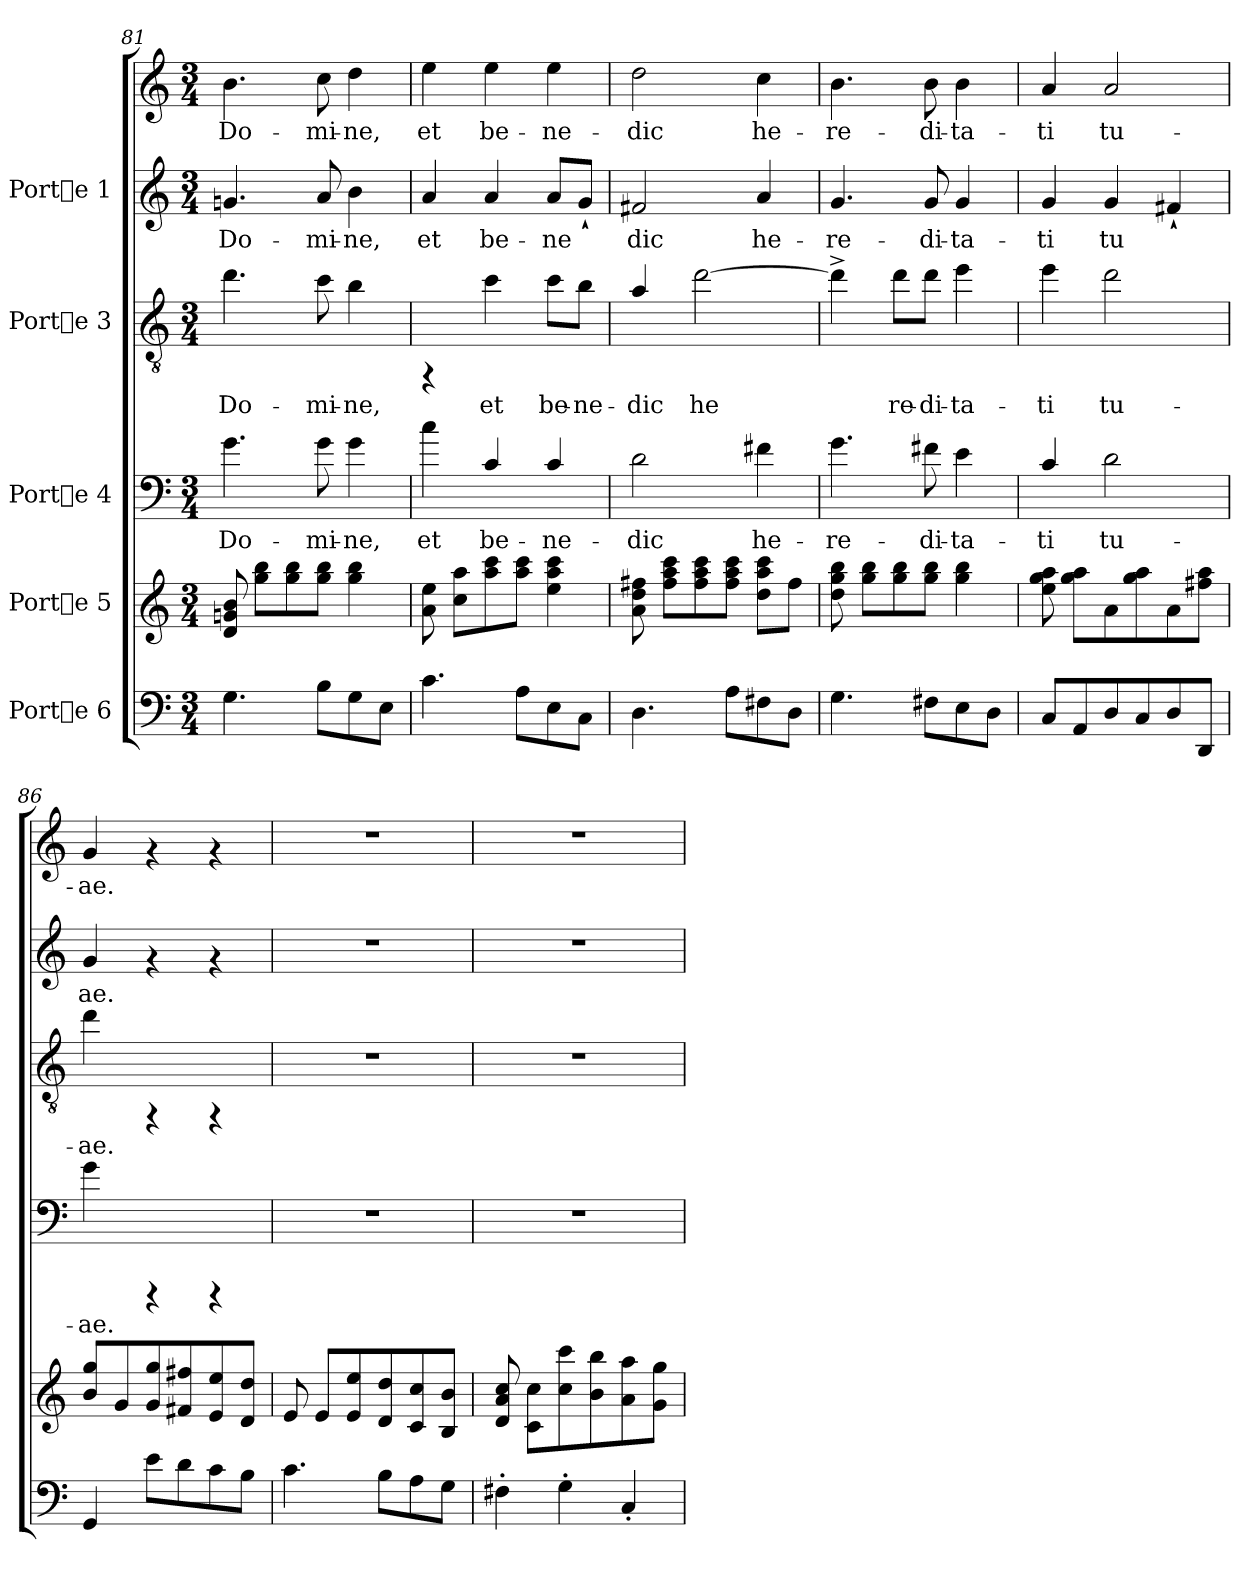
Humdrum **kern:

**kern	**kern	**kern	**text	**kern	**text	**kern	**text	**kern	**text
*part5	*part4	*part3	*part3	*part2	*part2	*part1	*part1	*part1	*part1
*staff6	*staff5	*staff4	*staff4	*staff3	*staff3	*staff2	*staff2	*staff1	*staff1
*I"Porte 6	*I"Porte 5	*I"Porte 4	*	*I"Porte 3	*	*I"Porte 1	*	*	*
*clefF4	*clefG2	*clefF4	*	*clefGv2	*	*clefG2	*	*clefG2	*
*	*	*ITrd7c12	*	*ITrd7c12	*	*	*	*	*
*M3/4	*M3/4	*M3/4	*	*M3/4	*	*M3/4	*	*M3/4	*
=81	=81	=81	=81	=81	=81	=81	=81	=81	=81
!	!	!	!LO:LY:b	!	!LO:LY:b	!	!LO:LY:b	!	!LO:LY:b
4.G\	8b/ 8gn/ 8d/	4.G\	Do-	4.d\	Do-	4.gn/	Do-	4.b\	Do-
.	8bb\ 8gg\L	.	.	.	.	.	.	.	.
.	8bb\ 8gg\	.	.	.	.	.	.	.	.
!	!	!	!LO:LY:b	!	!LO:LY:b	!	!LO:LY:b	!	!LO:LY:b
8B\L	8bb\ 8gg\J	8G\	-mi-	8c\	-mi-	8a/	-mi-	8cc\	-mi-
!	!	!	!LO:LY:b	!	!LO:LY:b	!	!LO:LY:b	!	!LO:LY:b
8G\	4bb\ 4gg\	4G\	-ne,	4B\	-ne,	4b\	-ne,	4dd\	-ne,
8E\J	.	.	.	.	.	.	.	.	.
=82	=82	=82	=82	=82	=82	=82	=82	=82	=82
!	!	!	!LO:LY:b	!	!	!	!LO:LY:b	!	!LO:LY:b
4.c\	8ee\ 8a\	4c\	et	4rFF	.	4a/	-et	4ee\	et
.	8aa\ 8cc\L	.	.	.	.	.	.	.	.
!	!	!	!LO:LY:b	!	!LO:LY:b	!	!LO:LY:b	!	!LO:LY:b
.	8ccc\ 8aa\	4C/	be-	4c\	et	4a/	be-	4ee\	be-
8A\L	8ccc\ 8aa\J	.	.	.	.	.	.	.	.
!	!	!	!LO:LY:b	!	!LO:LY:b	!	!LO:LY:b	!	!LO:LY:b
8E\	4ccc\ 4aa\ 4ee\	4C/	-ne-	8c\L	be-	8a/L	-ne-	4ee\	-ne-
!	!	!	!	!	!LO:LY:b	!	!LO:LY:b	!	!
8C\J	.	.	.	8B\J	-ne-	8g`</J	--	.	.
=83	=83	=83	=83	=83	=83	=83	=83	=83	=83
!	!	!	!LO:LY:b	!	!LO:LY:b	!	!LO:LY:b	!	!LO:LY:b
4.D\	8ff#X\ 8dd\ 8a\	2D\	-dic	4A/	-dic	2f#X/	-dic	2dd\	-dic
.	8ccc\ 8aa\ 8ff#\L	.	.	.	.	.	.	.	.
!	!	!	!	!	!LO:LY:b	!	!	!	!
.	8ccc\ 8aa\ 8ff#\	.	.	[>2d\	he-	.	.	.	.
8A\L	8ccc\ 8aa\ 8ff#\J	.	.	.	.	.	.	.	.
!	!	!	!LO:LY:b	!	!	!	!LO:LY:b	!	!LO:LY:b
8F#X\	8ccc\ 8aa\ 8dd\L	4F#X\	he-	.	.	4a/	he-	4cc\	he-
8D\J	8ff#\J	.	.	.	.	.	.	.	.
=84	=84	=84	=84	=84	=84	=84	=84	=84	=84
!	!	!	!LO:LY:b	!	!LO:LY:b	!	!LO:LY:b	!	!LO:LY:b
4.G\	8bb\ 8gg\ 8dd\	4.G\	-re-	4d^>\]	-	4.g/	-re-	4.b\	-re-
.	8bb\ 8gg\L	.	.	.	.	.	.	.	.
!	!	!	!	!	!LO:LY:b	!	!	!	!
.	8bb\ 8gg\	.	.	8d\L	re-	.	.	.	.
!	!	!	!LO:LY:b	!	!LO:LY:b	!	!LO:LY:b	!	!LO:LY:b
8F#X\L	8bb\ 8gg\J	8F#X\	-di-	8d\J	-di-	8g/	-di-	8b\	-di-
!	!	!	!LO:LY:b	!	!LO:LY:b	!	!LO:LY:b	!	!LO:LY:b
8E\	4bb\ 4gg\	4E\	-ta-	4e\	-ta-	4g/	-ta-	4b\	-ta-
8D\J	.	.	.	.	.	.	.	.	.
!!LO:PB:g=z
=85	=85	=85	=85	=85	=85	=85	=85	=85	=85
!	!	!	!LO:LY:b	!	!LO:LY:b	!	!LO:LY:b	!	!LO:LY:b
8C/L	8aa\ 8gg\ 8ee\	4C/	-ti	4e\	-ti	4g/	-ti	4a/	-ti
8AA/	8aa\ 8gg\L	.	.	.	.	.	.	.	.
!	!	!	!LO:LY:b	!	!LO:LY:b	!	!LO:LY:b	!	!LO:LY:b
8D/	8a\	2D\	tu-	2d\	tu-	4g/	tu-	2a/	tu-
8C/	8aa\ 8gg\	.	.	.	.	.	.	.	.
!	!	!	!	!	!	!	!LO:LY:b	!	!
8D/	8a\	.	.	.	.	4f#X`</	--	.	.
8DD/J	8aa\ 8ff#X\J	.	.	.	.	.	.	.	.
=86	=86	=86	=86	=86	=86	=86	=86	=86	=86
!	!	!	!LO:LY:b	!	!LO:LY:b	!	!LO:LY:b	!	!LO:LY:b
4GG/	8gg/ 8b/L	4G\	-ae.	4d\	-ae.	4g/	ae.	4g/	-ae.
.	8g/	.	.	.	.	.	.	.	.
8e\L	8gg/ 8g/	4rCCC	.	4rFF	.	4rf	.	4rf	.
8d\	8ff#X/ 8f#X/	.	.	.	.	.	.	.	.
8c\	8ee/ 8e/	4rCCC	.	4rFF	.	4rf	.	4rf	.
8B\J	8dd/ 8d/J	.	.	.	.	.	.	.	.
=87	=87	=87	=87	=87	=87	=87	=87	=87	=87
4.c\	8e/	2.r	.	2.r	.	2.r	.	2.r	.
.	8e/L	.	.	.	.	.	.	.	.
.	8ee/ 8e/	.	.	.	.	.	.	.	.
8B\L	8dd/ 8d/	.	.	.	.	.	.	.	.
8A\	8cc/ 8c/	.	.	.	.	.	.	.	.
8G\J	8b/ 8B/J	.	.	.	.	.	.	.	.
=88	=88	=88	=88	=88	=88	=88	=88	=88	=88
4F#X'>\	8cc/ 8a/ 8d/	2.r	.	2.r	.	2.r	.	2.r	.
.	8cc\ 8c\L	.	.	.	.	.	.	.	.
4G'>\	8ccc\ 8cc\	.	.	.	.	.	.	.	.
.	8bb\ 8b\	.	.	.	.	.	.	.	.
4C'</	8aa\ 8a\	.	.	.	.	.	.	.	.
.	8gg\ 8g\J	.	.	.	.	.	.	.	.
=	=	=	=	=	=	=	=	=	=
*-	*-	*-	*-	*-	*-	*-	*-	*-	*-
